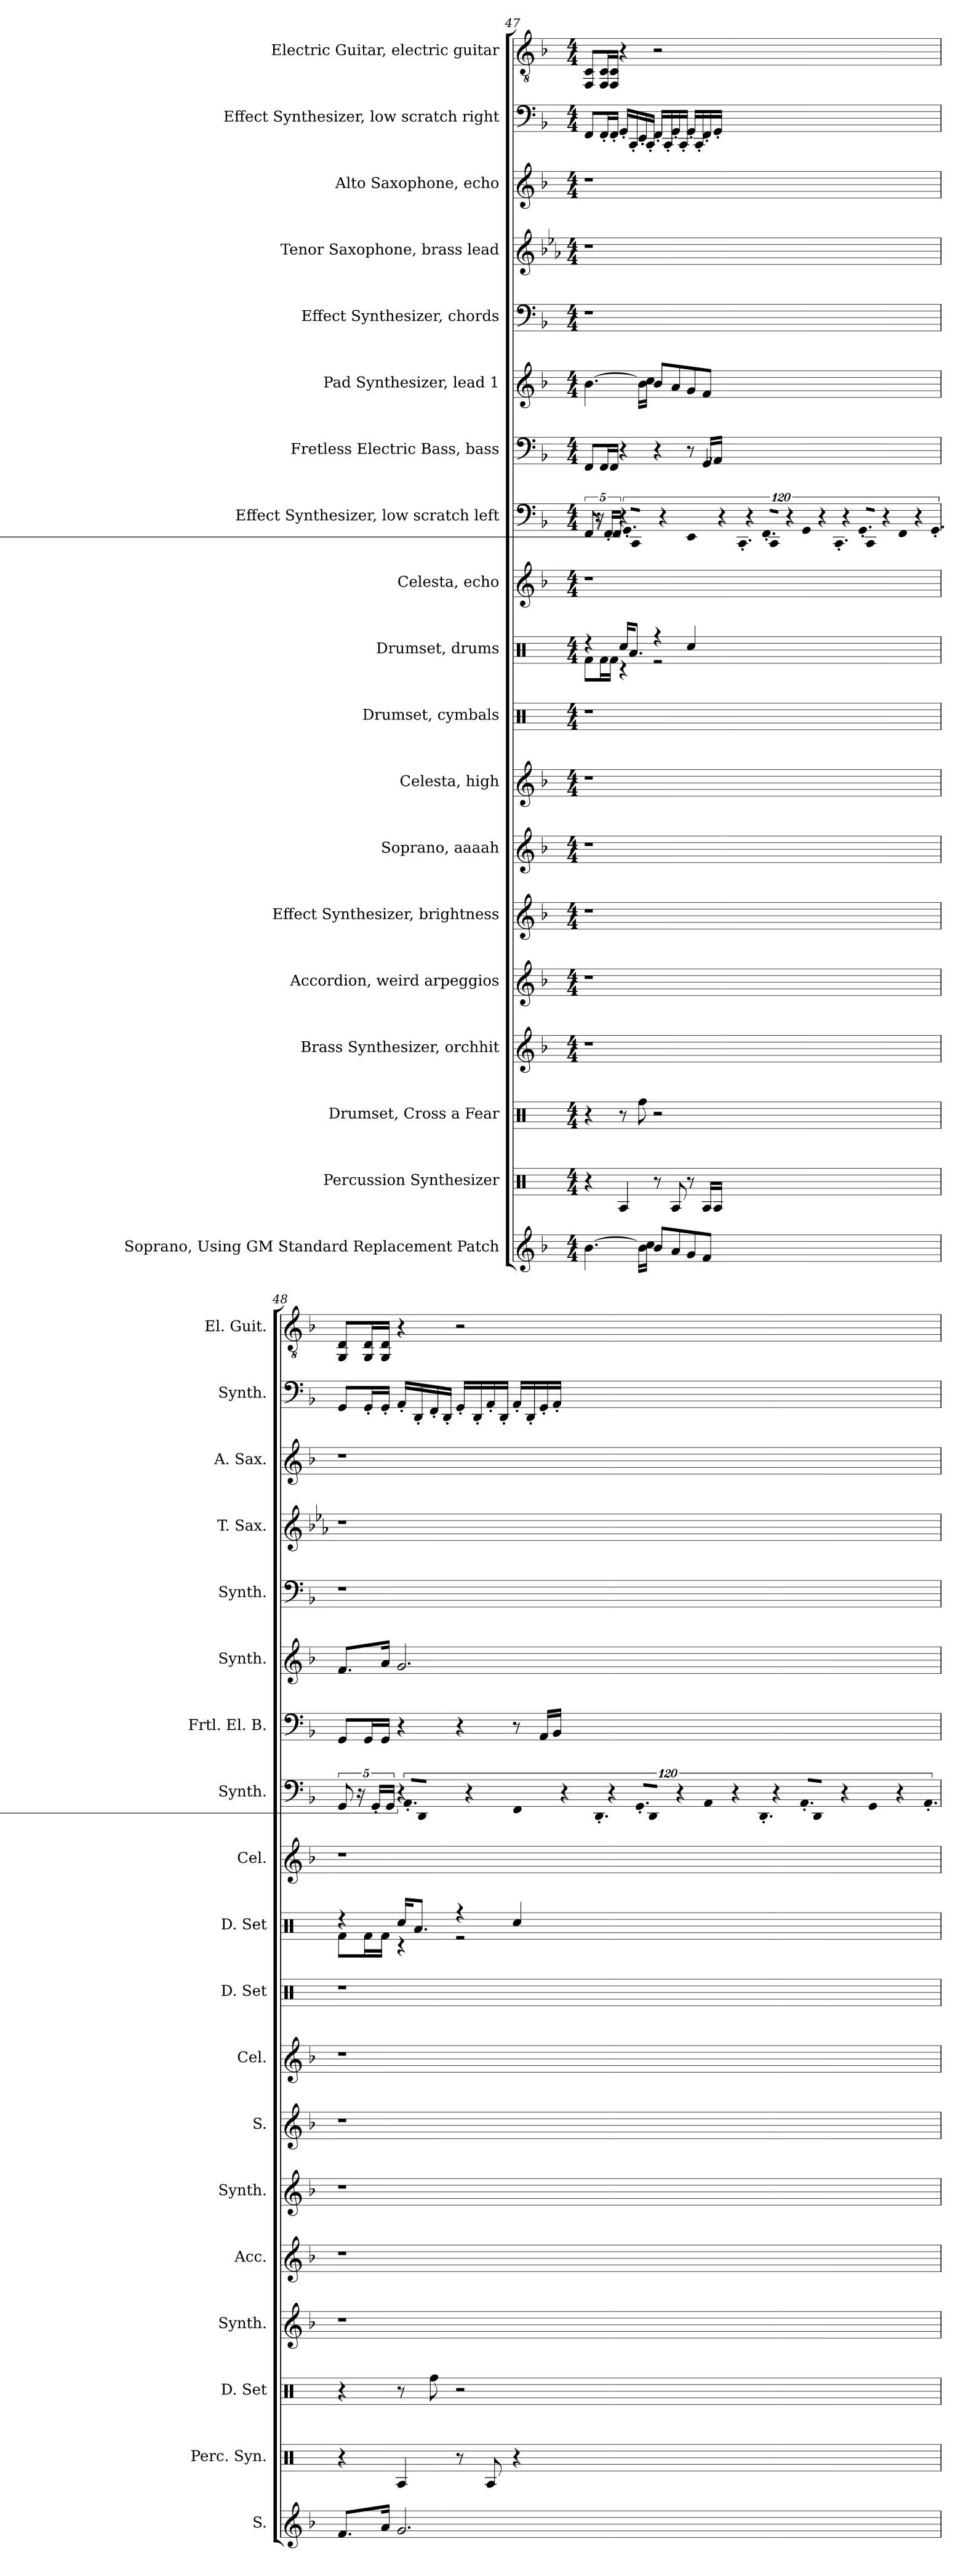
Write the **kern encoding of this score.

**kern	**kern	**kern	**kern	**kern	**kern	**kern	**kern	**kern	**kern	**kern	**kern	**kern	**kern	**kern	**kern	**kern	**kern	**kern
*part19	*part18	*part17	*part16	*part15	*part14	*part13	*part12	*part11	*part10	*part9	*part8	*part7	*part6	*part5	*part4	*part3	*part2	*part1
*staff19	*staff18	*staff17	*staff16	*staff15	*staff14	*staff13	*staff12	*staff11	*staff10	*staff9	*staff8	*staff7	*staff6	*staff5	*staff4	*staff3	*staff2	*staff1
*I"Soprano, Using GM Standard Replacement Patch	*I"Percussion Synthesizer	*I"Drumset, Cross a Fear	*I"Brass Synthesizer, orchhit	*I"Accordion, weird arpeggios	*I"Effect Synthesizer, brightness	*I"Soprano, aaaah	*I"Celesta, high	*I"Drumset, cymbals	*I"Drumset, drums	*I"Celesta, echo	*I"Effect Synthesizer, low scratch left	*I"Fretless Electric Bass, bass	*I"Pad Synthesizer, lead 1	*I"Effect Synthesizer, chords	*I"Tenor Saxophone, brass lead	*I"Alto Saxophone, echo	*I"Effect Synthesizer, low scratch right	*I"Electric Guitar, electric guitar
*I'S.	*I'Perc. Syn.	*I'D. Set	*I'Synth.	*I'Acc.	*I'Synth.	*I'S.	*I'Cel.	*I'D. Set	*I'D. Set	*I'Cel.	*I'Synth.	*I'Frtl. El. B.	*I'Synth.	*I'Synth.	*I'T. Sax.	*I'A. Sax.	*I'Synth.	*I'El. Guit.
!!LO:PB:g=z
*clefG2	*clefX	*clefX	*clefG2	*clefG2	*clefG2	*clefG2	*clefG2	*clefX	*clefX	*clefG2	*clefF4	*clefF4	*clefG2	*clefF4	*clefG2	*clefG2	*clefF4	*clefGv2
*	*	*	*	*	*	*	*ITrd-7c-12	*	*	*ITrd-7c-12	*	*ITrd7c12	*	*	*ITrd8c14	*ITrd5c9	*	*
*k[b-]	*k[]	*k[]	*k[b-]	*k[b-]	*k[b-]	*k[b-]	*k[b-]	*k[]	*k[]	*k[b-]	*k[b-]	*k[b-]	*k[b-]	*k[b-]	*k[b-e-a-]	*k[b-e-a-d-]	*k[b-]	*k[b-]
*M4/4	*M4/4	*M4/4	*M4/4	*M4/4	*M4/4	*M4/4	*M4/4	*M4/4	*M4/4	*M4/4	*M4/4	*M4/4	*M4/4	*M4/4	*M4/4	*M4/4	*M4/4	*M4/4
=47	=47	=47	=47	=47	=47	=47	=47	=47	=47	=47	=47	=47	=47	=47	=47	=47	=47	=47
*	*	*	*	*	*	*	*	*	*^	*	*	*	*	*	*	*	*	*
[4.b-\	4r	4r	1r	1r	1r	1r	1r	1r	4r	8Rf\L	1r	10FF/	8FFF/L	[4.b-\	1r	1r	1r	8FF/L	8FF/ 8C/L
.	.	.	.	.	.	.	.	.	.	.	.	20r	.	.	.	.	.	.	.
.	.	.	.	.	.	.	.	.	.	16Rf\L	.	.	16FFF/L	.	.	.	.	16FF'/L	16FF/ 16C/L
.	.	.	.	.	.	.	.	.	.	.	.	20FF'/LL	.	.	.	.	.	.	.
.	.	.	.	.	.	.	.	.	.	16Rf\JJ	.	.	16FFF/JJ	.	.	.	.	16FF'/JJ	16FF/ 16C/JJ
.	.	.	.	.	.	.	.	.	.	.	.	20FF/JJ	.	.	.	.	.	.	.
!	!	!	!	!	!	!	!	!	!	!	!	!LO:N:vis=64	!	!	!	!	!	!	!
.	4RA/	8r	.	.	.	.	.	.	16Rcc/KL	4r	.	960%17r	4r	.	.	.	.	16GG'/LL	4r
!	!	!	!	!	!	!	!	!	!	!	!	!LO:N:vis=32.	!	!	!	!	!	!	!
.	.	.	.	.	.	.	.	.	.	.	.	1920%103GG'/LLL	.	.	.	.	.	.	.
.	.	.	.	.	.	.	.	.	8.Ra/J	.	.	.	.	.	.	.	.	16CC'/	.
!	!	!	!	!	!	!	!	!	!	!	!	!LO:N:vis=32	!	!	!	!	!	!	!
.	.	.	.	.	.	.	.	.	.	.	.	640%23CC/JJJ	.	.	.	.	.	.	.
!	!	!	!	!	!	!	!	!	!	!	!	!LO:N:vis=32	!	!	!	!	!	!	!
.	.	.	.	.	.	.	.	.	.	.	.	640%23r	.	.	.	.	.	.	.
16b-\LL]	.	8Rff\	.	.	.	.	.	.	.	.	.	.	.	16b-\LL]	.	.	.	16EE'/	.
!	!	!	!	!	!	!	!	!	!	!	!	!LO:N:vis=32	!	!	!	!	!	!	!
.	.	.	.	.	.	.	.	.	.	.	.	640%23EE/	.	.	.	.	.	.	.
!	!	!	!	!	!	!	!	!	!	!	!	!LO:N:vis=64	!	!	!	!	!	!	!
.	.	.	.	.	.	.	.	.	.	.	.	960%17r	.	.	.	.	.	.	.
16cc\JJ	.	.	.	.	.	.	.	.	.	.	.	.	.	16cc\JJ	.	.	.	16CC'/JJ	.
!	!	!	!	!	!	!	!	!	!	!	!	!LO:N:vis=32.	!	!	!	!	!	!	!
.	.	.	.	.	.	.	.	.	.	.	.	1920%103CC'/	.	.	.	.	.	.	.
8b-/L	8r	2r	.	.	.	.	.	.	4r	2r	.	.	4r	8b-/L	.	.	.	16FF'/LL	2r
!	!	!	!	!	!	!	!	!	!	!	!	!LO:N:vis=64	!	!	!	!	!	!	!
.	.	.	.	.	.	.	.	.	.	.	.	960%17r	.	.	.	.	.	.	.
!	!	!	!	!	!	!	!	!	!	!	!	!LO:N:vis=32.	!	!	!	!	!	!	!
.	.	.	.	.	.	.	.	.	.	.	.	1920%103FF'/LLL	.	.	.	.	.	.	.
.	.	.	.	.	.	.	.	.	.	.	.	.	.	.	.	.	.	16CC'/	.
!	!	!	!	!	!	!	!	!	!	!	!	!LO:N:vis=32	!	!	!	!	!	!	!
.	.	.	.	.	.	.	.	.	.	.	.	640%23CC/JJJ	.	.	.	.	.	.	.
!	!	!	!	!	!	!	!	!	!	!	!	!LO:N:vis=32	!	!	!	!	!	!	!
.	.	.	.	.	.	.	.	.	.	.	.	640%23r	.	.	.	.	.	.	.
8a/	8RA/	.	.	.	.	.	.	.	.	.	.	.	.	8a/	.	.	.	16GG'/	.
!	!	!	!	!	!	!	!	!	!	!	!	!LO:N:vis=32	!	!	!	!	!	!	!
.	.	.	.	.	.	.	.	.	.	.	.	640%23GG/	.	.	.	.	.	.	.
!	!	!	!	!	!	!	!	!	!	!	!	!LO:N:vis=64	!	!	!	!	!	!	!
.	.	.	.	.	.	.	.	.	.	.	.	960%17r	.	.	.	.	.	.	.
.	.	.	.	.	.	.	.	.	.	.	.	.	.	.	.	.	.	16CC'/JJ	.
!	!	!	!	!	!	!	!	!	!	!	!	!LO:N:vis=32.	!	!	!	!	!	!	!
.	.	.	.	.	.	.	.	.	.	.	.	1920%103CC'/	.	.	.	.	.	.	.
8g/	8r	.	.	.	.	.	.	.	4Rcc/	.	.	.	8r	8g/	.	.	.	16GG'/LL	.
!	!	!	!	!	!	!	!	!	!	!	!	!LO:N:vis=64	!	!	!	!	!	!	!
.	.	.	.	.	.	.	.	.	.	.	.	960%17r	.	.	.	.	.	.	.
!	!	!	!	!	!	!	!	!	!	!	!	!LO:N:vis=32.	!	!	!	!	!	!	!
.	.	.	.	.	.	.	.	.	.	.	.	1920%103GG'/LLL	.	.	.	.	.	.	.
.	.	.	.	.	.	.	.	.	.	.	.	.	.	.	.	.	.	16CC'/	.
!	!	!	!	!	!	!	!	!	!	!	!	!LO:N:vis=32	!	!	!	!	!	!	!
.	.	.	.	.	.	.	.	.	.	.	.	640%23CC/JJJ	.	.	.	.	.	.	.
!	!	!	!	!	!	!	!	!	!	!	!	!LO:N:vis=32	!	!	!	!	!	!	!
.	.	.	.	.	.	.	.	.	.	.	.	640%23r	.	.	.	.	.	.	.
8f/J	16RA/LL	.	.	.	.	.	.	.	.	.	.	.	16GGG/LL	8f/J	.	.	.	16FF'/	.
!	!	!	!	!	!	!	!	!	!	!	!	!LO:N:vis=32	!	!	!	!	!	!	!
.	.	.	.	.	.	.	.	.	.	.	.	640%23FF/	.	.	.	.	.	.	.
!	!	!	!	!	!	!	!	!	!	!	!	!LO:N:vis=64	!	!	!	!	!	!	!
.	.	.	.	.	.	.	.	.	.	.	.	960%17r	.	.	.	.	.	.	.
.	16RA/JJ	.	.	.	.	.	.	.	.	.	.	.	16AAA-X/JJ	.	.	.	.	16GG'/JJ	.
!	!	!	!	!	!	!	!	!	!	!	!	!LO:N:vis=32.	!	!	!	!	!	!	!
.	.	.	.	.	.	.	.	.	.	.	.	1920%103GG'/	.	.	.	.	.	.	.
640ryy	640ryy	640ryy	640ryy	640ryy	640ryy	640ryy	640ryy	640ryy	640ryy	640ryy	640ryy	.	640ryy	640ryy	640ryy	640ryy	640ryy	640ryy	640ryy
!!LO:PB:g=z
=48	=48	=48	=48	=48	=48	=48	=48	=48	=48	=48	=48	=48	=48	=48	=48	=48	=48	=48	=48
8.f/L	4r	4r	1r	1r	1r	1r	1r	1r	4r	8Rf\L	1r	10GG/	8GGG/L	8.f/L	1r	1r	1r	8GG/L	8GG/ 8D/L
.	.	.	.	.	.	.	.	.	.	.	.	20r	.	.	.	.	.	.	.
.	.	.	.	.	.	.	.	.	.	16Rf\L	.	.	16GGG/L	.	.	.	.	16GG'/L	16GG/ 16D/L
.	.	.	.	.	.	.	.	.	.	.	.	20GG'/LL	.	.	.	.	.	.	.
16a/Jk	.	.	.	.	.	.	.	.	.	16Rf\JJ	.	.	16GGG/JJ	16a/Jk	.	.	.	16GG'/JJ	16GG/ 16D/JJ
.	.	.	.	.	.	.	.	.	.	.	.	20GG/JJ	.	.	.	.	.	.	.
!	!	!	!	!	!	!	!	!	!	!	!	!LO:N:vis=64	!	!	!	!	!	!	!
2.g/	4RA/	8r	.	.	.	.	.	.	16Rcc/KL	4r	.	960%17r	4r	2.g/	.	.	.	16AA'/LL	4r
!	!	!	!	!	!	!	!	!	!	!	!	!LO:N:vis=32.	!	!	!	!	!	!	!
.	.	.	.	.	.	.	.	.	.	.	.	1920%103AA'/LLL	.	.	.	.	.	.	.
.	.	.	.	.	.	.	.	.	8.Ra/J	.	.	.	.	.	.	.	.	16DD'/	.
!	!	!	!	!	!	!	!	!	!	!	!	!LO:N:vis=32	!	!	!	!	!	!	!
.	.	.	.	.	.	.	.	.	.	.	.	640%23DD/JJJ	.	.	.	.	.	.	.
!	!	!	!	!	!	!	!	!	!	!	!	!LO:N:vis=32	!	!	!	!	!	!	!
.	.	.	.	.	.	.	.	.	.	.	.	640%23r	.	.	.	.	.	.	.
.	.	8Rff\	.	.	.	.	.	.	.	.	.	.	.	.	.	.	.	16FF'/	.
!	!	!	!	!	!	!	!	!	!	!	!	!LO:N:vis=32	!	!	!	!	!	!	!
.	.	.	.	.	.	.	.	.	.	.	.	640%23FF/	.	.	.	.	.	.	.
!	!	!	!	!	!	!	!	!	!	!	!	!LO:N:vis=64	!	!	!	!	!	!	!
.	.	.	.	.	.	.	.	.	.	.	.	960%17r	.	.	.	.	.	.	.
.	.	.	.	.	.	.	.	.	.	.	.	.	.	.	.	.	.	16DD'/JJ	.
!	!	!	!	!	!	!	!	!	!	!	!	!LO:N:vis=32.	!	!	!	!	!	!	!
.	.	.	.	.	.	.	.	.	.	.	.	1920%103DD'/	.	.	.	.	.	.	.
.	8r	2r	.	.	.	.	.	.	4r	2r	.	.	4r	.	.	.	.	16GG'/LL	2r
!	!	!	!	!	!	!	!	!	!	!	!	!LO:N:vis=64	!	!	!	!	!	!	!
.	.	.	.	.	.	.	.	.	.	.	.	960%17r	.	.	.	.	.	.	.
!	!	!	!	!	!	!	!	!	!	!	!	!LO:N:vis=32.	!	!	!	!	!	!	!
.	.	.	.	.	.	.	.	.	.	.	.	1920%103GG'/LLL	.	.	.	.	.	.	.
.	.	.	.	.	.	.	.	.	.	.	.	.	.	.	.	.	.	16DD'/	.
!	!	!	!	!	!	!	!	!	!	!	!	!LO:N:vis=32	!	!	!	!	!	!	!
.	.	.	.	.	.	.	.	.	.	.	.	640%23DD/JJJ	.	.	.	.	.	.	.
!	!	!	!	!	!	!	!	!	!	!	!	!LO:N:vis=32	!	!	!	!	!	!	!
.	.	.	.	.	.	.	.	.	.	.	.	640%23r	.	.	.	.	.	.	.
.	8RA/	.	.	.	.	.	.	.	.	.	.	.	.	.	.	.	.	16AA'/	.
!	!	!	!	!	!	!	!	!	!	!	!	!LO:N:vis=32	!	!	!	!	!	!	!
.	.	.	.	.	.	.	.	.	.	.	.	640%23AA/	.	.	.	.	.	.	.
!	!	!	!	!	!	!	!	!	!	!	!	!LO:N:vis=64	!	!	!	!	!	!	!
.	.	.	.	.	.	.	.	.	.	.	.	960%17r	.	.	.	.	.	.	.
.	.	.	.	.	.	.	.	.	.	.	.	.	.	.	.	.	.	16DD'/JJ	.
!	!	!	!	!	!	!	!	!	!	!	!	!LO:N:vis=32.	!	!	!	!	!	!	!
.	.	.	.	.	.	.	.	.	.	.	.	1920%103DD'/	.	.	.	.	.	.	.
.	4r	.	.	.	.	.	.	.	4Rcc/	.	.	.	8r	.	.	.	.	16AA'/LL	.
!	!	!	!	!	!	!	!	!	!	!	!	!LO:N:vis=64	!	!	!	!	!	!	!
.	.	.	.	.	.	.	.	.	.	.	.	960%17r	.	.	.	.	.	.	.
!	!	!	!	!	!	!	!	!	!	!	!	!LO:N:vis=32.	!	!	!	!	!	!	!
.	.	.	.	.	.	.	.	.	.	.	.	1920%103AA'/LLL	.	.	.	.	.	.	.
.	.	.	.	.	.	.	.	.	.	.	.	.	.	.	.	.	.	16DD'/	.
!	!	!	!	!	!	!	!	!	!	!	!	!LO:N:vis=32	!	!	!	!	!	!	!
.	.	.	.	.	.	.	.	.	.	.	.	640%23DD/JJJ	.	.	.	.	.	.	.
!	!	!	!	!	!	!	!	!	!	!	!	!LO:N:vis=32	!	!	!	!	!	!	!
.	.	.	.	.	.	.	.	.	.	.	.	640%23r	.	.	.	.	.	.	.
.	.	.	.	.	.	.	.	.	.	.	.	.	16AAA/LL	.	.	.	.	16GG'/	.
!	!	!	!	!	!	!	!	!	!	!	!	!LO:N:vis=32	!	!	!	!	!	!	!
.	.	.	.	.	.	.	.	.	.	.	.	640%23GG/	.	.	.	.	.	.	.
!	!	!	!	!	!	!	!	!	!	!	!	!LO:N:vis=64	!	!	!	!	!	!	!
.	.	.	.	.	.	.	.	.	.	.	.	960%17r	.	.	.	.	.	.	.
.	.	.	.	.	.	.	.	.	.	.	.	.	16BBB-/JJ	.	.	.	.	16AA'/JJ	.
!	!	!	!	!	!	!	!	!	!	!	!	!LO:N:vis=32.	!	!	!	!	!	!	!
.	.	.	.	.	.	.	.	.	.	.	.	1920%103AA'/	.	.	.	.	.	.	.
640ryy	640ryy	640ryy	640ryy	640ryy	640ryy	640ryy	640ryy	640ryy	640ryy	640ryy	640ryy	.	640ryy	640ryy	640ryy	640ryy	640ryy	640ryy	640ryy
*	*	*	*	*	*	*	*	*	*v	*v	*	*	*	*	*	*	*	*	*
=	=	=	=	=	=	=	=	=	=	=	=	=	=	=	=	=	=	=
*-	*-	*-	*-	*-	*-	*-	*-	*-	*-	*-	*-	*-	*-	*-	*-	*-	*-	*-
